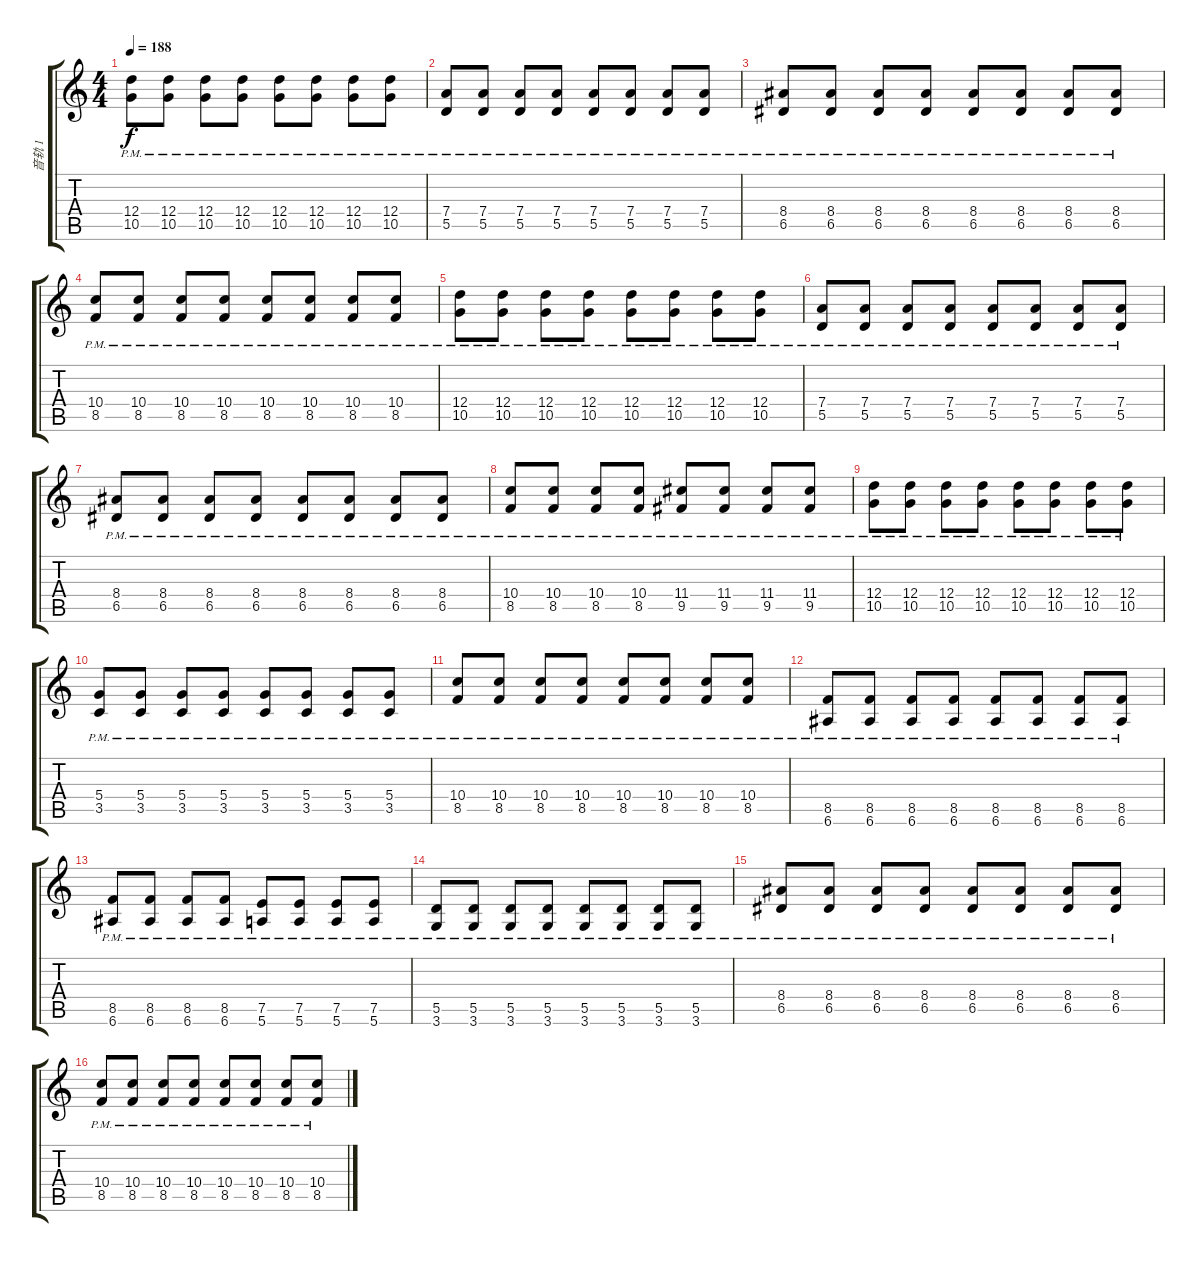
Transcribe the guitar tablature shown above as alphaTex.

\track ("音轨 1" "音轨 1") {instrument electricguitarclean}
\staff {score tabs}
\tuning (E4 B3 G3 D3 A2 E2) {hide}
\ts (4 4)
\tempo 188
\clef g2
\ks c
(12.4{pm} 10.5{pm}).8{dy f} (12.4{pm} 10.5{pm}).8 (12.4{pm} 10.5{pm}).8 (12.4{pm} 10.5{pm}).8 (12.4{pm} 10.5{pm}).8 (12.4{pm} 10.5{pm}).8 (12.4{pm} 10.5{pm}).8 (12.4{pm} 10.5{pm}).8 |
(7.4{pm} 5.5{pm}).8 (7.4{pm} 5.5{pm}).8 (7.4{pm} 5.5{pm}).8 (7.4{pm} 5.5{pm}).8 (7.4{pm} 5.5{pm}).8 (7.4{pm} 5.5{pm}).8 (7.4{pm} 5.5{pm}).8 (7.4{pm} 5.5{pm}).8 |
(8.4{pm} 6.5{pm}).8 (8.4{pm} 6.5{pm}).8 (8.4{pm} 6.5{pm}).8 (8.4{pm} 6.5{pm}).8 (8.4{pm} 6.5{pm}).8 (8.4{pm} 6.5{pm}).8 (8.4{pm} 6.5{pm}).8 (8.4{pm} 6.5{pm}).8 |
(10.4{pm} 8.5{pm}).8 (10.4{pm} 8.5{pm}).8 (10.4{pm} 8.5{pm}).8 (10.4{pm} 8.5{pm}).8 (10.4{pm} 8.5{pm}).8 (10.4{pm} 8.5{pm}).8 (10.4{pm} 8.5{pm}).8 (10.4{pm} 8.5{pm}).8 |
(12.4{pm} 10.5{pm}).8 (12.4{pm} 10.5{pm}).8 (12.4{pm} 10.5{pm}).8 (12.4{pm} 10.5{pm}).8 (12.4{pm} 10.5{pm}).8 (12.4{pm} 10.5{pm}).8 (12.4{pm} 10.5{pm}).8 (12.4{pm} 10.5{pm}).8 |
(7.4{pm} 5.5{pm}).8 (7.4{pm} 5.5{pm}).8 (7.4{pm} 5.5{pm}).8 (7.4{pm} 5.5{pm}).8 (7.4{pm} 5.5{pm}).8 (7.4{pm} 5.5{pm}).8 (7.4{pm} 5.5{pm}).8 (7.4{pm} 5.5{pm}).8 |
(8.4{pm} 6.5{pm}).8 (8.4{pm} 6.5{pm}).8 (8.4{pm} 6.5{pm}).8 (8.4{pm} 6.5{pm}).8 (8.4{pm} 6.5{pm}).8 (8.4{pm} 6.5{pm}).8 (8.4{pm} 6.5{pm}).8 (8.4{pm} 6.5{pm}).8 |
(10.4{pm} 8.5{pm}).8 (10.4{pm} 8.5{pm}).8 (10.4{pm} 8.5{pm}).8 (10.4{pm} 8.5{pm}).8 (11.4{pm} 9.5{pm}).8 (11.4{pm} 9.5{pm}).8 (11.4{pm} 9.5{pm}).8 (11.4{pm} 9.5{pm}).8 |
(12.4{pm} 10.5{pm}).8 (12.4{pm} 10.5{pm}).8 (12.4{pm} 10.5{pm}).8 (12.4{pm} 10.5{pm}).8 (12.4{pm} 10.5{pm}).8 (12.4{pm} 10.5{pm}).8 (12.4{pm} 10.5{pm}).8 (12.4{pm} 10.5{pm}).8 |
(5.4{pm} 3.5{pm}).8 (5.4{pm} 3.5{pm}).8 (5.4{pm} 3.5{pm}).8 (5.4{pm} 3.5{pm}).8 (5.4{pm} 3.5{pm}).8 (5.4{pm} 3.5{pm}).8 (5.4{pm} 3.5{pm}).8 (5.4{pm} 3.5{pm}).8 |
(10.4{pm} 8.5{pm}).8 (10.4{pm} 8.5{pm}).8 (10.4{pm} 8.5{pm}).8 (10.4{pm} 8.5{pm}).8 (10.4{pm} 8.5{pm}).8 (10.4{pm} 8.5{pm}).8 (10.4{pm} 8.5{pm}).8 (10.4{pm} 8.5{pm}).8 |
(8.5{pm} 6.6{pm}).8 (8.5{pm} 6.6{pm}).8 (8.5{pm} 6.6{pm}).8 (8.5{pm} 6.6{pm}).8 (8.5{pm} 6.6{pm}).8 (8.5{pm} 6.6{pm}).8 (8.5{pm} 6.6{pm}).8 (8.5{pm} 6.6{pm}).8 |
(8.5{pm} 6.6{pm}).8 (8.5{pm} 6.6{pm}).8 (8.5{pm} 6.6{pm}).8 (8.5{pm} 6.6{pm}).8 (7.5{pm} 5.6{pm}).8 (7.5{pm} 5.6{pm}).8 (7.5{pm} 5.6{pm}).8 (7.5{pm} 5.6{pm}).8 |
(5.5{pm} 3.6{pm}).8 (5.5{pm} 3.6{pm}).8 (5.5{pm} 3.6{pm}).8 (5.5{pm} 3.6{pm}).8 (5.5{pm} 3.6{pm}).8 (5.5{pm} 3.6{pm}).8 (5.5{pm} 3.6{pm}).8 (5.5{pm} 3.6{pm}).8 |
(8.4{pm} 6.5{pm}).8 (8.4{pm} 6.5{pm}).8 (8.4{pm} 6.5{pm}).8 (8.4{pm} 6.5{pm}).8 (8.4{pm} 6.5{pm}).8 (8.4{pm} 6.5{pm}).8 (8.4{pm} 6.5{pm}).8 (8.4{pm} 6.5{pm}).8 |
(10.4{pm} 8.5{pm}).8 (10.4{pm} 8.5{pm}).8 (10.4{pm} 8.5{pm}).8 (10.4{pm} 8.5{pm}).8 (10.4{pm} 8.5{pm}).8 (10.4{pm} 8.5{pm}).8 (10.4{pm} 8.5{pm}).8 (10.4{pm} 8.5{pm}).8
